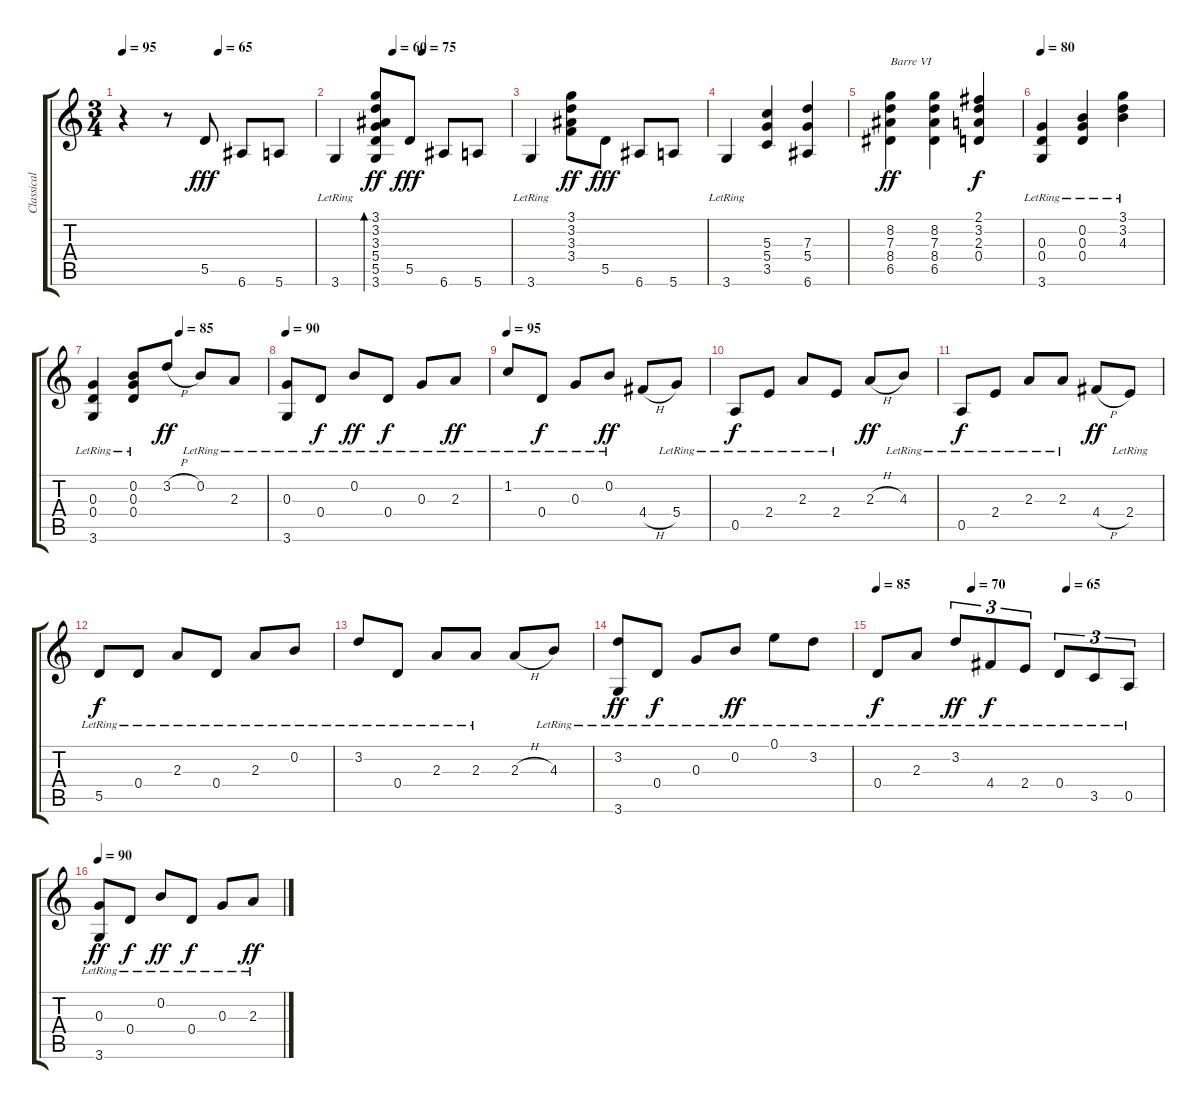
\track ("Classical Guitar" "Classical ") {instrument acousticguitarnylon}
\staff {score tabs}
\tuning (E4 B3 G3 D3 A2 E2) {hide}
\ts (3 4)
\tempo 95
\tempo (65 0.5)
\tempo 95
\clef g2
\ks c
r.4{dy fff instrument acousticguitarnylon} r.8 5.5.8 6.6.8 5.6.8 |
\tempo (60 0.3333333333333333)
\tempo (75 0.5)
3.6{lr}.4 (3.1 3.2 3.3 5.4 5.5 3.6).8{bd 60 dy ff} 5.5.8{dy fff} 6.6.8 5.6.8 |
3.6{lr}.4 (3.1 3.2 3.3 3.4).8{dy ff} 5.5.8{dy fff} 6.6.8 5.6.8 |
3.6{lr}.4 (5.3 5.4 3.5).4 (7.3 5.4 6.6).4 |
(8.2 7.3 8.4 6.5).4{txt "Barre VI" dy ff} (8.2 7.3 8.4 6.5).4 (2.1 3.2 2.3 0.4).4{dy f} |
\tempo 80
(0.3{lr} 0.4{lr} 3.6{lr}).4 (0.2{lr} 0.3{lr} 0.4{lr}).4 (3.1{lr} 3.2{lr} 4.3{lr}).4 |
\tempo (85 0.5)
(0.3{lr} 0.4{lr} 3.6{lr}).4 (0.2{lr} 0.3{lr} 0.4{lr}).8 3.2{h}.8{dy ff} 0.2{lr}.8 2.3{lr}.8 |
\tempo 90
(0.3{lr} 3.6{lr}).8 0.4{lr}.8{dy f} 0.2{lr}.8{dy ff} 0.4{lr}.8{dy f} 0.3{lr}.8 2.3{lr}.8{dy ff} |
\tempo 95
1.2{lr}.8 0.4{lr}.8{dy f} 0.3{lr}.8 0.2{lr}.8{dy ff} 4.4{h}.8 5.4{lr}.8 |
0.5{lr}.8{dy f} 2.4{lr}.8 2.3{lr}.8 2.4{lr}.8 2.3{h}.8{dy ff} 4.3{lr}.8 |
0.5{lr}.8{dy f} 2.4{lr}.8 2.3{lr}.8 2.3{lr}.8 4.4{h}.8{dy ff} 2.4{lr}.8 |
5.5{lr}.8{dy f} 0.4{lr}.8 2.3{lr}.8 0.4{lr}.8 2.3{lr}.8 0.2{lr}.8 |
3.2{lr}.8 0.4{lr}.8 2.3{lr}.8 2.3{lr}.8 2.3{h}.8 4.3{lr}.8 |
(3.2{lr} 3.6{lr}).8{dy ff} 0.4{lr}.8{dy f} 0.3{lr}.8 0.2{lr}.8{dy ff} 0.1{lr}.8 3.2{lr}.8 |
\tempo 85
\tempo (70 0.3333333333333333)
\tempo (65 0.6666666666666666)
0.4{lr}.8{dy f} 2.3{lr}.8 3.2{lr}.8{tu (3 2) dy ff} 4.4{lr}.8{tu (3 2) dy f} 2.4{lr}.8{tu (3 2)} 0.4{lr}.8{tu (3 2)} 3.5{lr}.8{tu (3 2)} 0.5{lr}.8{tu (3 2)} |
\tempo 90
(0.3{lr} 3.6{lr}).8{dy ff} 0.4{lr}.8{dy f} 0.2{lr}.8{dy ff} 0.4{lr}.8{dy f} 0.3{lr}.8 2.3{lr}.8{dy ff}
